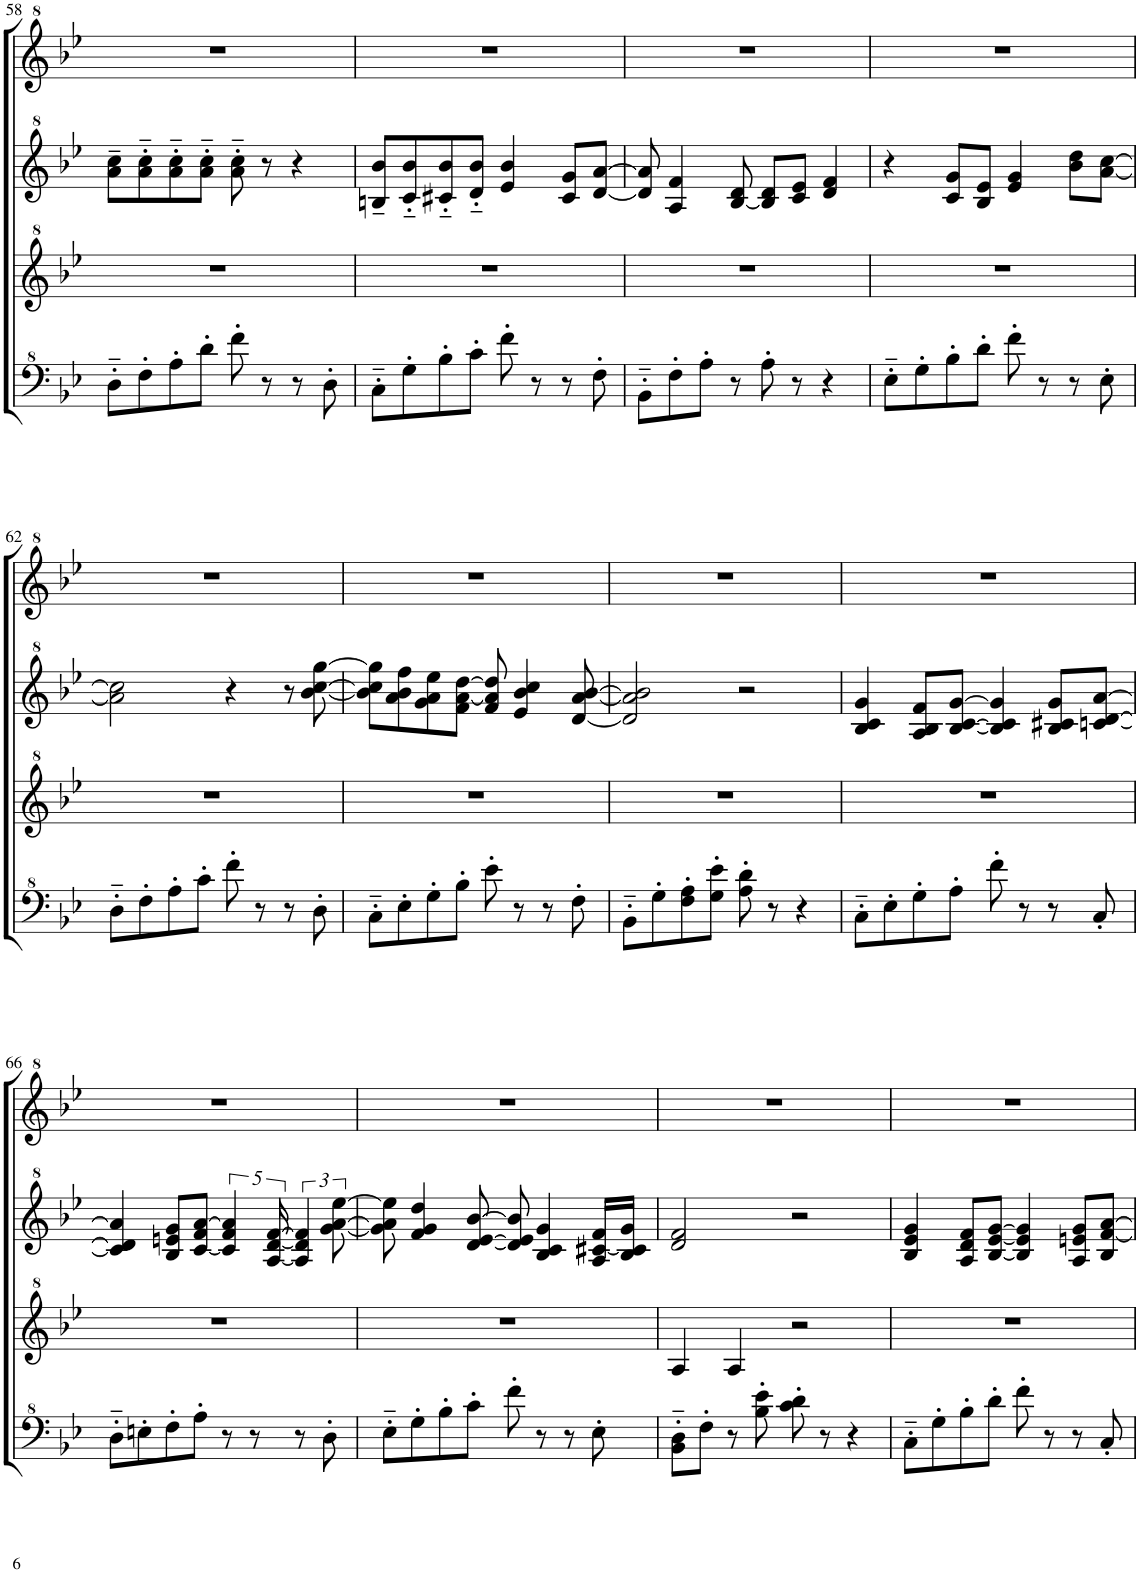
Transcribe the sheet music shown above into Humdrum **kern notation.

**kern	**kern	**kern	**kern
*part1	*part1	*part1	*part1
*staff4	*staff3	*staff2	*staff1
*I"Model III	*	*	*
!!LO:PB:g=z
*clefF^4	*clefG^2	*clefG^2	*clefG^2
*k[b-e-]	*k[b-e-]	*k[b-e-]	*k[b-e-]
*M4/4	*M4/4	*M4/4	*M4/4
=58	=58	=58	=58
8d'~\L	1r	8aa\~ 8ccc\~L	1r
8f'\	.	8aa\'~ 8ccc\'~	.
8a'\	.	8aa\'~ 8ccc\'~	.
8dd'\J	.	8aa\'~ 8ccc\'~J	.
8ff'\	.	8aa\'~ 8ccc\'~	.
8r	.	8r	.
8r	.	4r	.
8d'\	.	.	.
=59	=59	=59	=59
8c'~\L	1r	8bn/~ 8bb-/~L	1r
8g'\	.	8cc/'~ 8bb-/'~	.
8b-'\	.	8cc#X/'~ 8bb-/'~	.
8cc'\J	.	8dd/'~ 8bb-/'~J	.
8ff'\	.	4ee-/ 4bb-/	.
8r	.	.	.
8r	.	8cc#/ 8gg/L	.
8f'\	.	[8dd/ [8aa/J	.
=60	=60	=60	=60
8B-'~\L	1r	8dd/] 8aa/]	1r
8f'\	.	4a/ 4ff/	.
8a'\J	.	.	.
8r	.	[8b-/ 8dd/	.
8a'\	.	8b-/] 8dd/L	.
8r	.	8cc/ 8ee-/J	.
4r	.	4dd/ 4ff/	.
=61	=61	=61	=61
8e-'~\L	1r	4r	1r
8g'\	.	.	.
8b-'\	.	8cc/ 8gg/L	.
8dd'\J	.	8b-/ 8ee-/J	.
8ff'\	.	4ee-/ 4gg/	.
8r	.	.	.
8r	.	8bb-\ 8ddd\L	.
8e-'\	.	[8aa\ [8ccc\J	.
!!LO:LB:g=z
=62	=62	=62	=62
8d'~\L	1r	2aa\] 2ccc\]	1r
8f'\	.	.	.
8a'\	.	.	.
8cc'\J	.	.	.
8ff'\	.	4r	.
8r	.	.	.
8r	.	8r	.
8d'\	.	[8bb-\ [8ccc\ [8ggg\	.
=63	=63	=63	=63
8c'~\L	1r	8bb-\] 8ccc\] 8ggg\]L	1r
8e-'\	.	8aa\ 8bb-\ 8fff\	.
8g'\	.	8gg\ 8aa\ 8eee-\	.
8b-'\J	.	8ff\ [8aa\ [8ddd\J	.
8ee-'\	.	8ff/ 8aa/] 8ddd/]	.
8r	.	4ee-/ 4bb-/ 4ccc/	.
8r	.	.	.
8f'\	.	[8dd/ [8aa/ [8bb-/	.
=64	=64	=64	=64
8B-'~\L	1r	2dd/] 2aa/] 2bb-/]	1r
8g'\	.	.	.
8f\' 8a\'	.	.	.
8g\' 8ee-\'J	.	.	.
8a\' 8dd\'	.	2r	.
8r	.	.	.
4r	.	.	.
=65	=65	=65	=65
8c'~\L	1r	4b-/ 4cc/ 4gg/	1r
8e-'\	.	.	.
8g'\	.	8a/ 8b-/ 8ff/L	.
8a'\J	.	[8b-/ [8cc/ [8gg/J	.
8ff'\	.	4b-/] 4cc/] 4gg/]	.
8r	.	.	.
8r	.	8b-/ 8cc#X/ 8gg/L	.
8c'/	.	[8ccn/ [8dd/ [8aa/J	.
!!LO:LB:g=z
=66	=66	=66	=66
8d'~\L	1r	4cc/] 4dd/] 4aa/]	1r
8en'\	.	.	.
8f'\	.	8b-/ 8een/ 8gg/L	.
8a'\J	.	[8cc/ 8ff/ [8aa/J	.
8r	.	5cc/] 5ff/ 5aa/]	.
8r	.	.	.
.	.	[20a/ [20dd/ [20ff/	.
8r	.	6a/] 6dd/] 6ff/]	.
8d'\	.	.	.
.	.	[12gg\ [12aa\ [12eee-\	.
=67	=67	=67	=67
8e-'~\L	1r	8gg\] 8aa\] 8eee-\]	1r
8g'\	.	4ff/ 4gg/ 4ddd/	.
8b-'\	.	.	.
8cc'\J	.	[8dd/ [8ee-/ [8bb-/	.
8ff'\	.	8dd/] 8ee-/] 8bb-/]	.
8r	.	4b-/ 4cc/ 4gg/	.
8r	.	.	.
8e-'\	.	16a/ [16cc#X/ 16ff/LL	.
.	.	16b-/ 16cc#/] 16gg/JJ	.
=68	=68	=68	=68
8B-\'~ 8d\'~L	4a/	2dd/ 2ff/	1r
8f'\J	.	.	.
8r	4a/	.	.
8b-\' 8ee-\'	.	.	.
8cc\' 8dd\'	2r	2r	.
8r	.	.	.
4r	.	.	.
=69	=69	=69	=69
8c'~\L	1r	4b-/ 4ee-/ 4gg/	1r
8g'\	.	.	.
8b-'\	.	8a/ 8dd/ 8ff/L	.
8dd'\J	.	[8b-/ [8ee-/ [8gg/J	.
8ff'\	.	4b-/] 4ee-/] 4gg/]	.
8r	.	.	.
8r	.	8a/ 8een/ 8gg/L	.
8c'/	.	8b-/ [8ff/ [8aa/J	.
=	=	=	=
*-	*-	*-	*-
